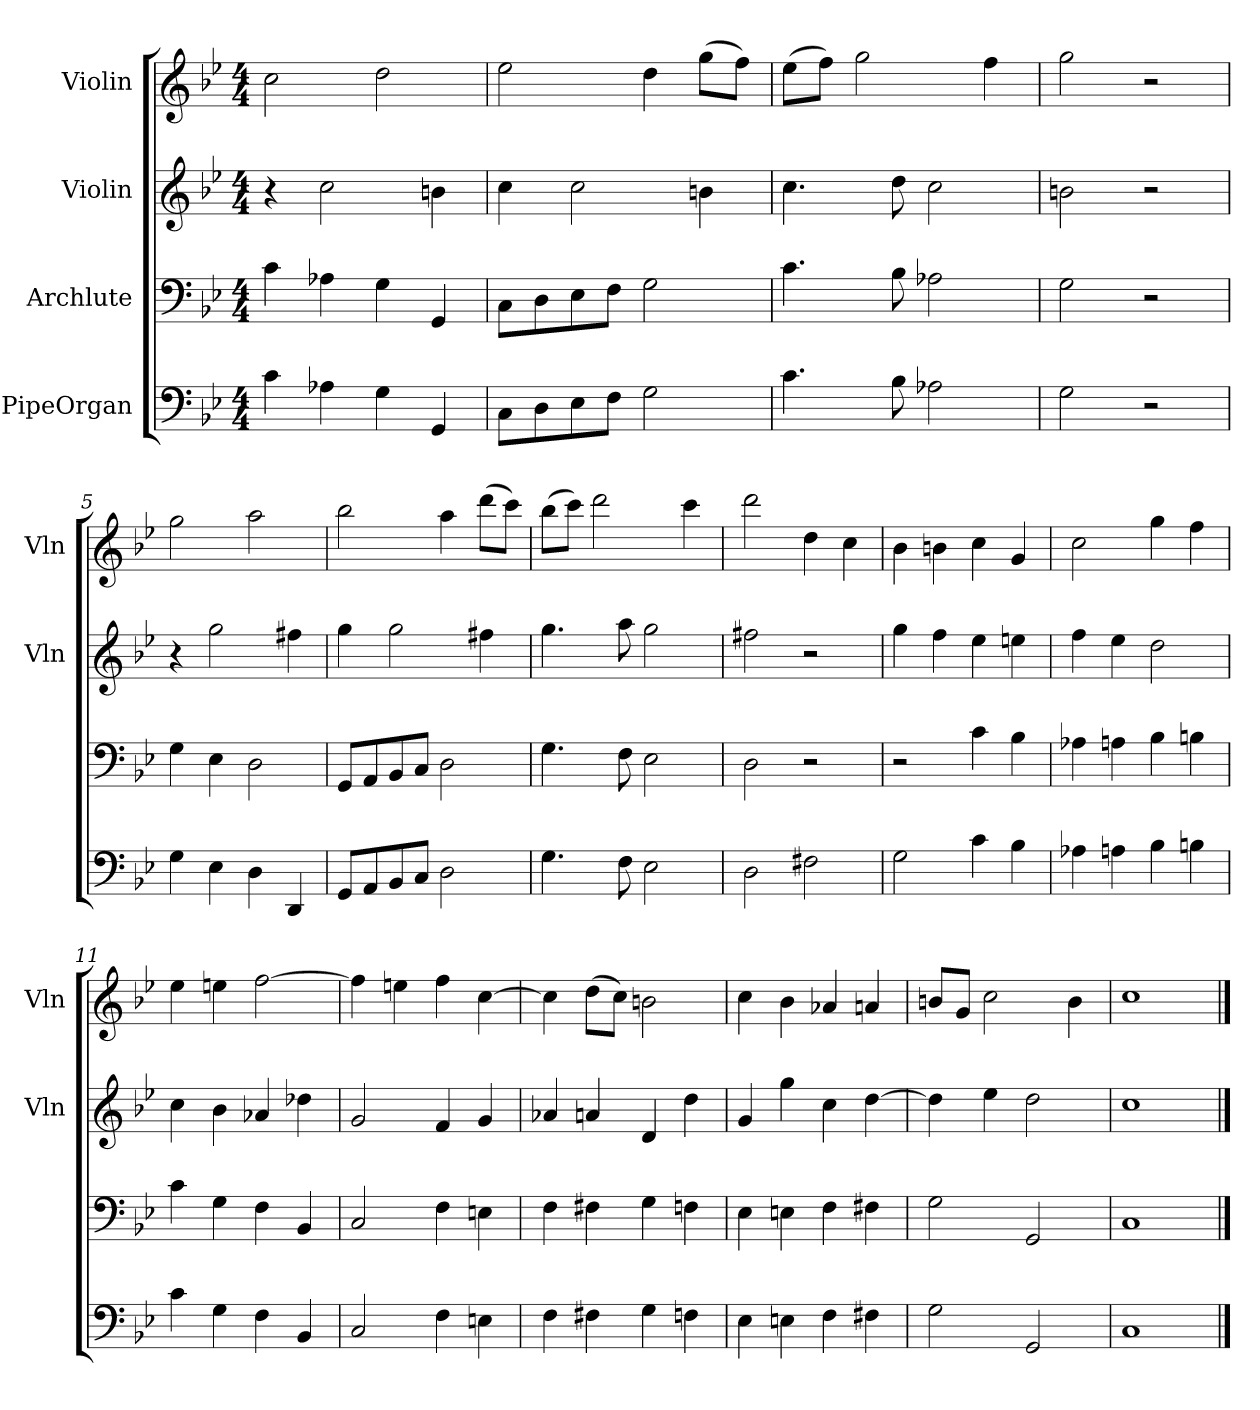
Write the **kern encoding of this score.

**kern	**kern	**kern	**kern
*part4	*part3	*part2	*part1
*staff4	*staff3	*staff2	*staff1
*I"PipeOrgan	*I"Archlute	*I"Violin	*I"Violin
*	*	*I'Vln	*I'Vln
*clefF4	*clefF4	*clefG2	*clefG2
*k[b-e-]	*k[b-e-]	*k[b-e-]	*k[b-e-]
*M4/4	*M4/4	*M4/4	*M4/4
*MM40	*MM40	*MM40	*MM40
=1	=1	=1	=1
4c\	4c\	4r	2cc\
4A-X\	4A-X\	2cc\	.
4G\	4G\	.	2dd\
4GG/	4GG/	4bn\	.
=2	=2	=2	=2
8C\L	8C\L	4cc\	2ee-\
8D\	8D\	.	.
8E-\	8E-\	2cc\	.
8F\J	8F\J	.	.
2G\	2G\	.	4dd\
.	.	4bn\	(8gg\L
.	.	.	8ff\J)
=3	=3	=3	=3
4.c\	4.c\	4.cc\	(8ee-\L
.	.	.	8ff\J)
.	.	.	2gg\
8B-\	8B-\	8dd\	.
2A-X\	2A-X\	2cc\	.
.	.	.	4ff\
=4	=4	=4	=4
2G\	2G\	2bn\	2gg\
2r	2r	2r	2r
=5	=5	=5	=5
4G\	4G\	4r	2gg\
4E-\	4E-\	2gg\	.
4D\	2D\	.	2aa\
4DD/	.	4ff#X\	.
=6	=6	=6	=6
8GG/L	8GG/L	4gg\	2bb-\
8AA/	8AA/	.	.
8BB-/	8BB-/	2gg\	.
8C/J	8C/J	.	.
2D\	2D\	.	4aa\
.	.	4ff#X\	(8ddd\L
.	.	.	8ccc\J)
=7	=7	=7	=7
4.G\	4.G\	4.gg\	(8bb-\L
.	.	.	8ccc\J)
.	.	.	2ddd\
8F\	8F\	8aa\	.
2E-\	2E-\	2gg\	.
.	.	.	4ccc\
=8	=8	=8	=8
2D\	2D\	2ff#X\	2ddd\
2F#X\	2r	2r	4dd\
.	.	.	4cc\
=9	=9	=9	=9
2G\	2r	4gg\	4b-\
.	.	4ff\	4bn\
4c\	4c\	4ee-\	4cc\
4B-\	4B-\	4een\	4g/
=10	=10	=10	=10
4A-X\	4A-X\	4ff\	2cc\
4An\	4An\	4ee-\	.
4B-\	4B-\	2dd\	4gg\
4Bn\	4Bn\	.	4ff\
=11	=11	=11	=11
4c\	4c\	4cc\	4ee-\
4G\	4G\	4b-\	4een\
4F\	4F\	4a-X/	[2ff\
4BB-/	4BB-/	4dd-X\	.
=12	=12	=12	=12
2C/	2C/	2g/	4ff\]
.	.	.	4een\
4F\	4F\	4f/	4ff\
4En\	4En\	4g/	[4cc\
=13	=13	=13	=13
4F\	4F\	4a-X/	4cc\]
4F#X\	4F#X\	4an/	(8dd\L
.	.	.	8cc\J)
4G\	4G\	4d/	2bn\
4Fn\	4Fn\	4dd\	.
=14	=14	=14	=14
4E-\	4E-\	4g/	4cc\
4En\	4En\	4gg\	4b-\
4F\	4F\	4cc\	4a-X/
4F#X\	4F#X\	[4dd\	4an/
=15	=15	=15	=15
2G\	2G\	4dd\]	8bn/L
.	.	.	8g/J
.	.	4ee-\	2cc\
2GG/	2GG/	2dd\	.
.	.	.	4b\
=16	=16	=16	=16
1C/	1C/	1cc\	1cc\
==	==	==	==
*-	*-	*-	*-
